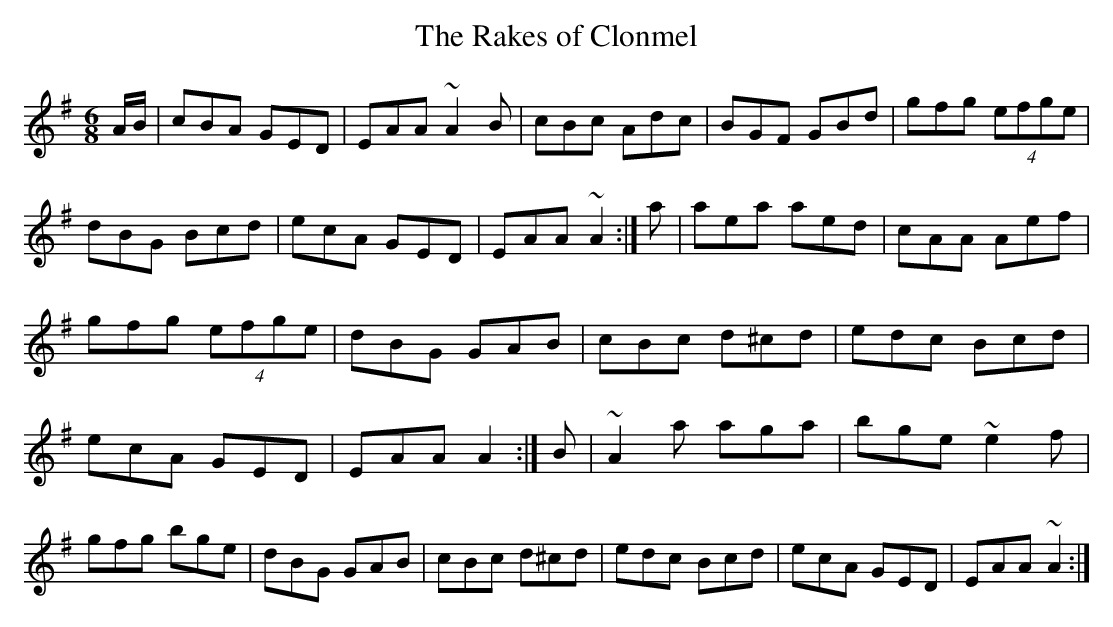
X:1
T:Rakes of Clonmel, The
E:10
M:6/8
K:ADor
A/2B/2|cBA GED|EAA ~A2B|cBc Adc|BGF GBd|\
gfg (4efge|dBG Bcd|ecA GED|EAA ~A2:|\
a|aea aed|cAA Aef|gfg (4efge|dBG GAB|\
cBc d^cd|edc Bcd|ecA GED|EAA A2:|\
B|~A2a aga|bge ~e2f|gfg bge|dBG GAB|\
cBc d^cd|edc Bcd|ecA GED|EAA ~A2:|**
\vfill\eject
